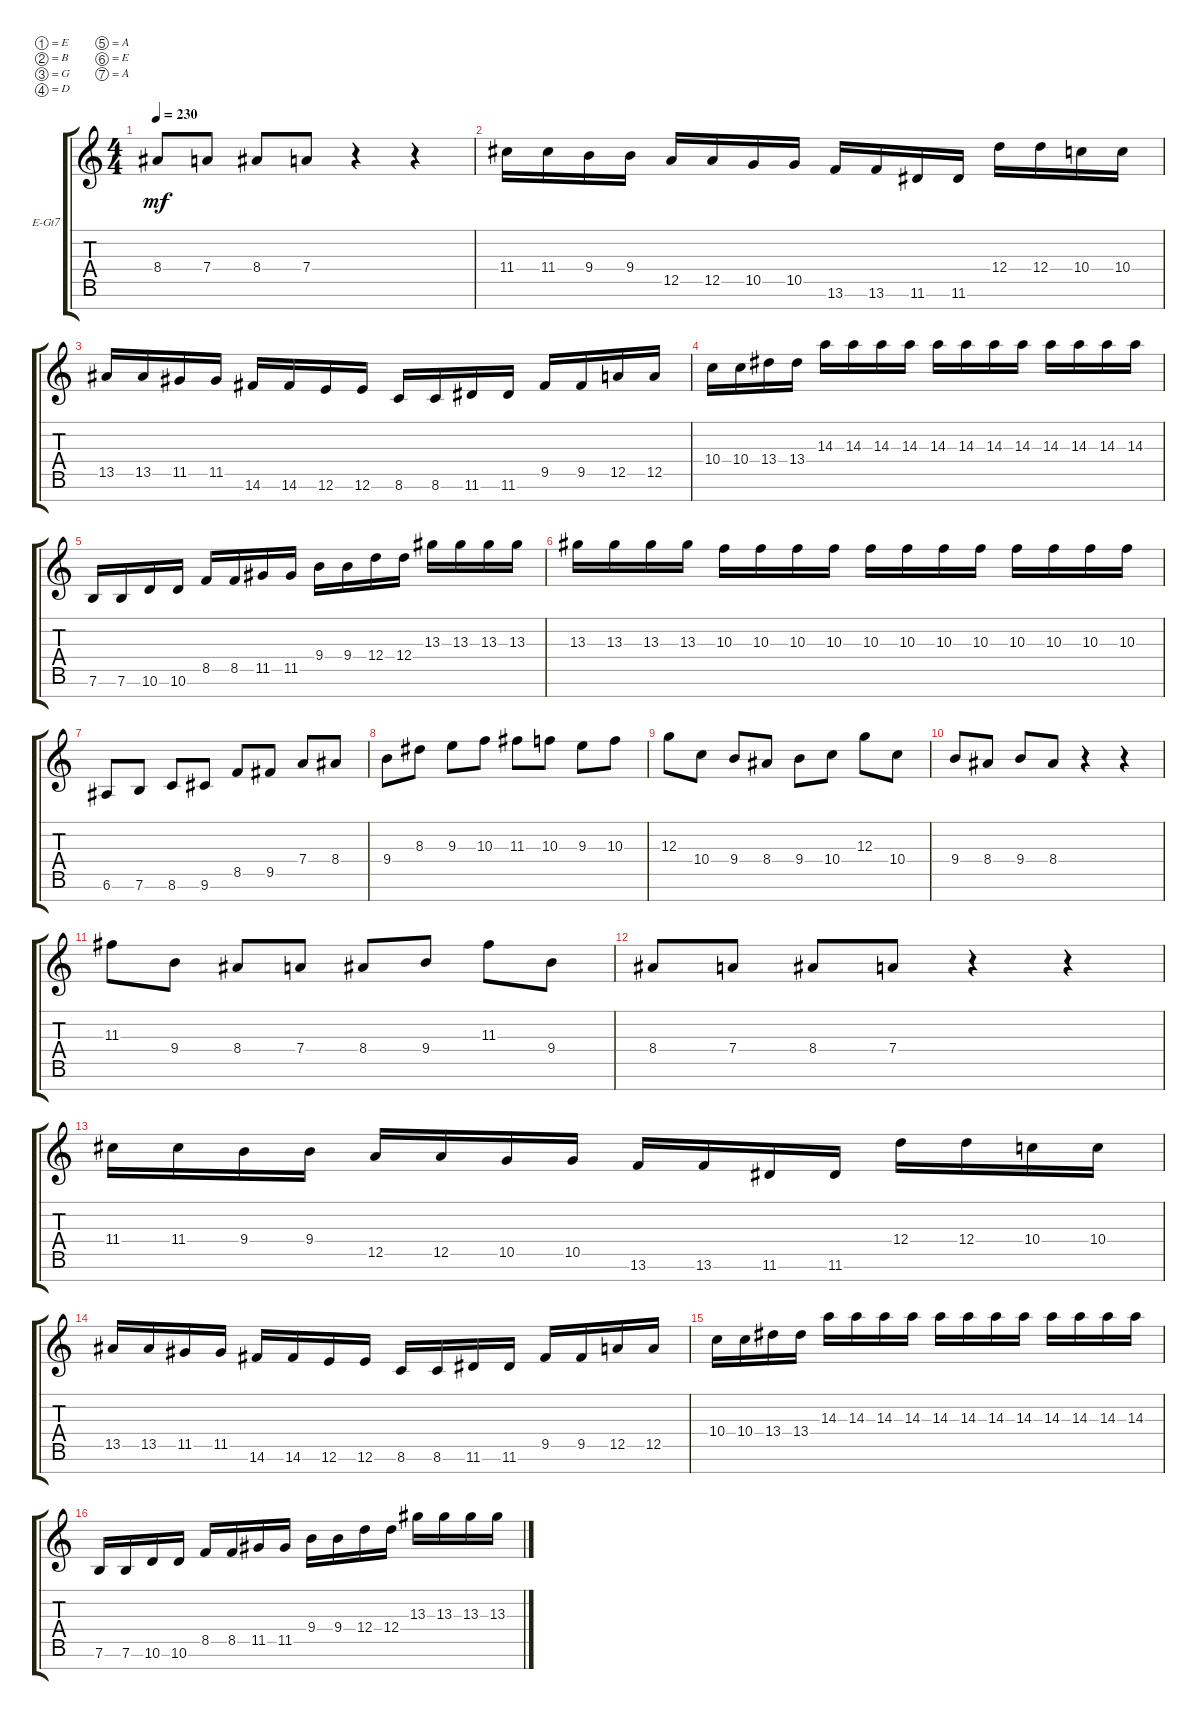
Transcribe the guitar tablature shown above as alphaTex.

\defaultSystemsLayout 4
\bracketExtendMode groupsimilarinstruments
\firstSystemTrackNameOrientation horizontal
\otherSystemsTrackNameOrientation horizontal
\track ("Electric Guitar" "E-Gt7") {instrument distortionguitar}
\staff {score tabs}
\tuning (E4 B3 G3 D3 A2 E2 A1)
\ts (4 4)
\tempo 230
\clef g2
\ks c
8.4.8{dy mf} 7.4.8 8.4.8 7.4.8 r.4 r.4 |
11.4.16 11.4.16 9.4.16 9.4.16 12.5.16 12.5.16 10.5.16 10.5.16 13.6.16 13.6.16 11.6.16 11.6.16 12.4.16 12.4.16 10.4.16 10.4.16 |
13.5.16 13.5.16 11.5.16 11.5.16 14.6.16 14.6.16 12.6.16 12.6.16 8.6.16 8.6.16 11.6.16 11.6.16 9.5.16 9.5.16 12.5.16 12.5.16 |
10.4.16 10.4.16 13.4.16 13.4.16 14.3.16 14.3.16 14.3.16 14.3.16 14.3.16 14.3.16 14.3.16 14.3.16 14.3.16 14.3.16 14.3.16 14.3.16 |
7.6.16 7.6.16 10.6.16 10.6.16 8.5.16 8.5.16 11.5.16 11.5.16 9.4.16 9.4.16 12.4.16 12.4.16 13.3.16 13.3.16 13.3.16 13.3.16 |
13.3.16 13.3.16 13.3.16 13.3.16 10.3.16 10.3.16 10.3.16 10.3.16 10.3.16 10.3.16 10.3.16 10.3.16 10.3.16 10.3.16 10.3.16 10.3.16 |
6.6.8 7.6.8 8.6.8 9.6.8 8.5.8 9.5.8 7.4.8 8.4.8 |
9.4.8 8.3.8 9.3.8 10.3.8 11.3.8 10.3.8 9.3.8 10.3.8 |
12.3.8 10.4.8 9.4.8 8.4.8 9.4.8 10.4.8 12.3.8 10.4.8 |
9.4.8 8.4.8 9.4.8 8.4.8 r.4 r.4 |
11.3.8 9.4.8 8.4.8 7.4.8 8.4.8 9.4.8 11.3.8 9.4.8 |
8.4.8 7.4.8 8.4.8 7.4.8 r.4 r.4 |
11.4.16 11.4.16 9.4.16 9.4.16 12.5.16 12.5.16 10.5.16 10.5.16 13.6.16 13.6.16 11.6.16 11.6.16 12.4.16 12.4.16 10.4.16 10.4.16 |
13.5.16 13.5.16 11.5.16 11.5.16 14.6.16 14.6.16 12.6.16 12.6.16 8.6.16 8.6.16 11.6.16 11.6.16 9.5.16 9.5.16 12.5.16 12.5.16 |
10.4.16 10.4.16 13.4.16 13.4.16 14.3.16 14.3.16 14.3.16 14.3.16 14.3.16 14.3.16 14.3.16 14.3.16 14.3.16 14.3.16 14.3.16 14.3.16 |
7.6.16 7.6.16 10.6.16 10.6.16 8.5.16 8.5.16 11.5.16 11.5.16 9.4.16 9.4.16 12.4.16 12.4.16 13.3.16 13.3.16 13.3.16 13.3.16
